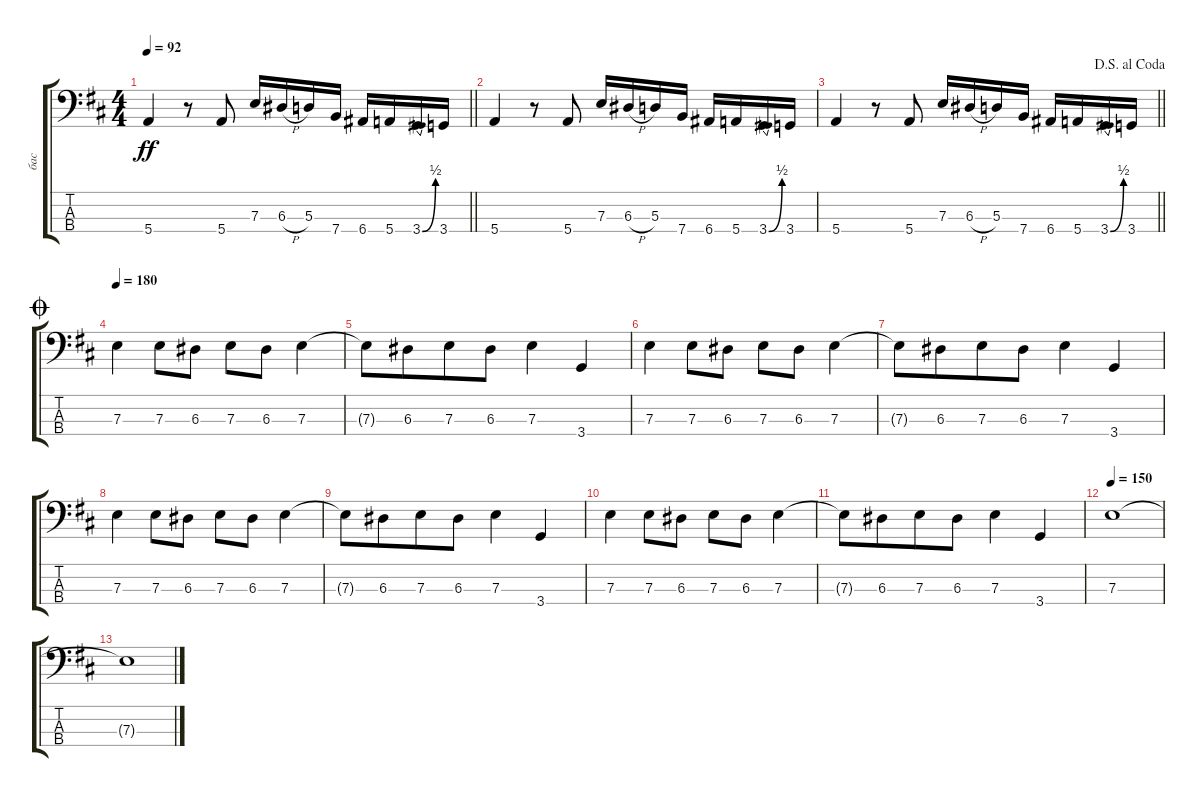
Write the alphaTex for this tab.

\track ("бас" "бас") {instrument electricbassfinger}
\staff {score tabs}
\tuning (G2 D2 A1 E1) {hide}
\ts (4 4)
\tempo 92
\clef f4
\barLineRight lightlight
\ks bminor
5.4.4{dy ff} r.8 5.4.8 7.3.16 6.3{h}.16 5.3.16 7.4.16 6.4.16 5.4.16 3.4{be (bend 0 0 60 2)}.16 3.4.16 |
\section ("" "")
5.4.4 r.8 5.4.8 7.3.16 6.3{h}.16 5.3.16 7.4.16 6.4.16 5.4.16 3.4{be (bend 0 0 60 2)}.16 3.4.16 |
\jump dalsegnoalcoda
\barLineRight lightlight
5.4.4 r.8 5.4.8 7.3.16 6.3{h}.16 5.3.16 7.4.16 6.4.16 5.4.16 3.4{be (bend 0 0 60 2)}.16 3.4.16 |
\section ("" "")
\jump coda
\tempo 180
7.3.4 7.3.8 6.3.8 7.3.8 6.3.8 7.3.4 |
7.3{t}.8 6.3.8{beam merge} 7.3.8 6.3.8 7.3.4 3.4.4 |
7.3.4 7.3.8 6.3.8 7.3.8 6.3.8 7.3.4 |
7.3{t}.8 6.3.8{beam merge} 7.3.8 6.3.8 7.3.4 3.4.4 |
7.3.4 7.3.8 6.3.8 7.3.8 6.3.8 7.3.4 |
7.3{t}.8 6.3.8{beam merge} 7.3.8 6.3.8 7.3.4 3.4.4 |
7.3.4 7.3.8 6.3.8 7.3.8 6.3.8 7.3.4 |
7.3{t}.8 6.3.8{beam merge} 7.3.8 6.3.8 7.3.4 3.4.4 |
\tempo 150
7.3.1 |
7.3{t}.1
